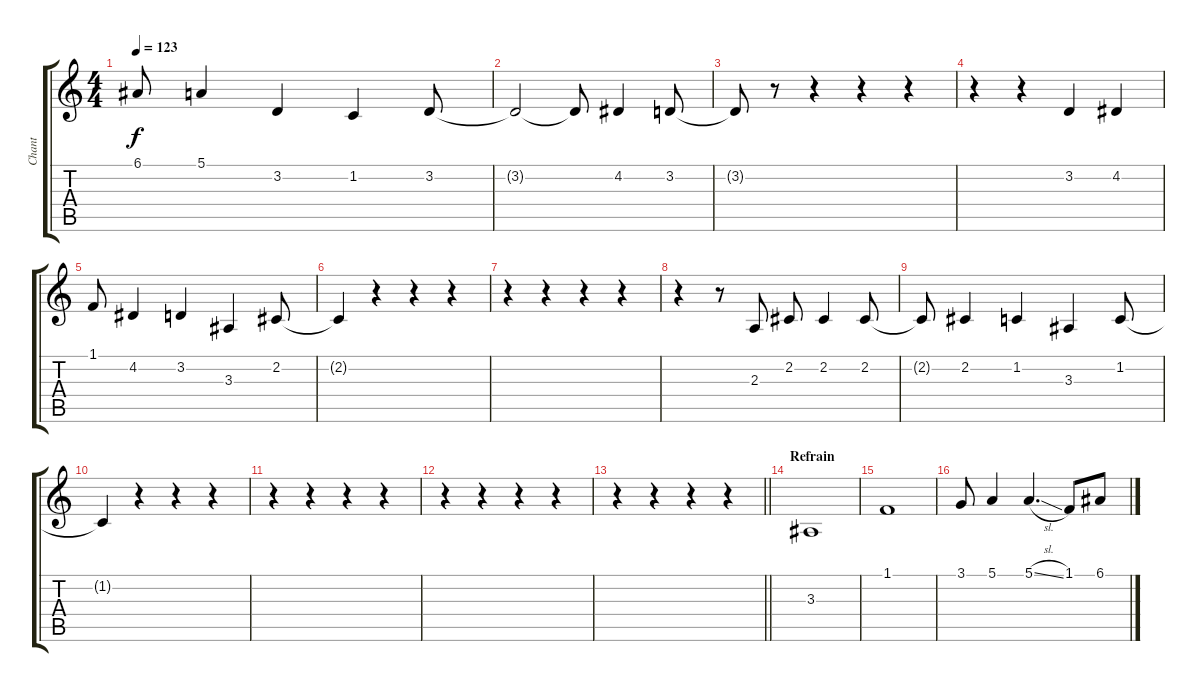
\track ("Chant " "Chant ") {instrument flute}
\staff {score tabs}
\tuning (E4 B3 G3 D3 A2 E2) {hide}
\ts (4 4)
\tempo 123
\clef g2
\ks c
6.1.8{dy f} 5.1.4 3.2.4 1.2.4 3.2.8 |
3.2{t}.2 3.2{t}.8 4.2.4 3.2.8 |
3.2{t}.8 r.8 r.4 r.4 r.4 |
r.4 r.4 3.2.4 4.2.4 |
1.1.8 4.2.4 3.2.4 3.3.4 2.2.8 |
2.2{t}.4 r.4 r.4 r.4 |
r.4 r.4 r.4 r.4 |
r.4 r.8 2.3.8 2.2.8 2.2.4 2.2.8 |
2.2{t}.8 2.2.4 1.2.4 3.3.4 1.2.8 |
1.2{t}.4 r.4 r.4 r.4 |
r.4 r.4 r.4 r.4 |
r.4 r.4 r.4 r.4 |
\barLineRight lightlight
r.4 r.4 r.4 r.4 |
\section ("" "Refrain")
3.3.1 |
1.1.1 |
3.1.8 5.1.4 5.1{sl}.4{d} 1.1.8 6.1.8
